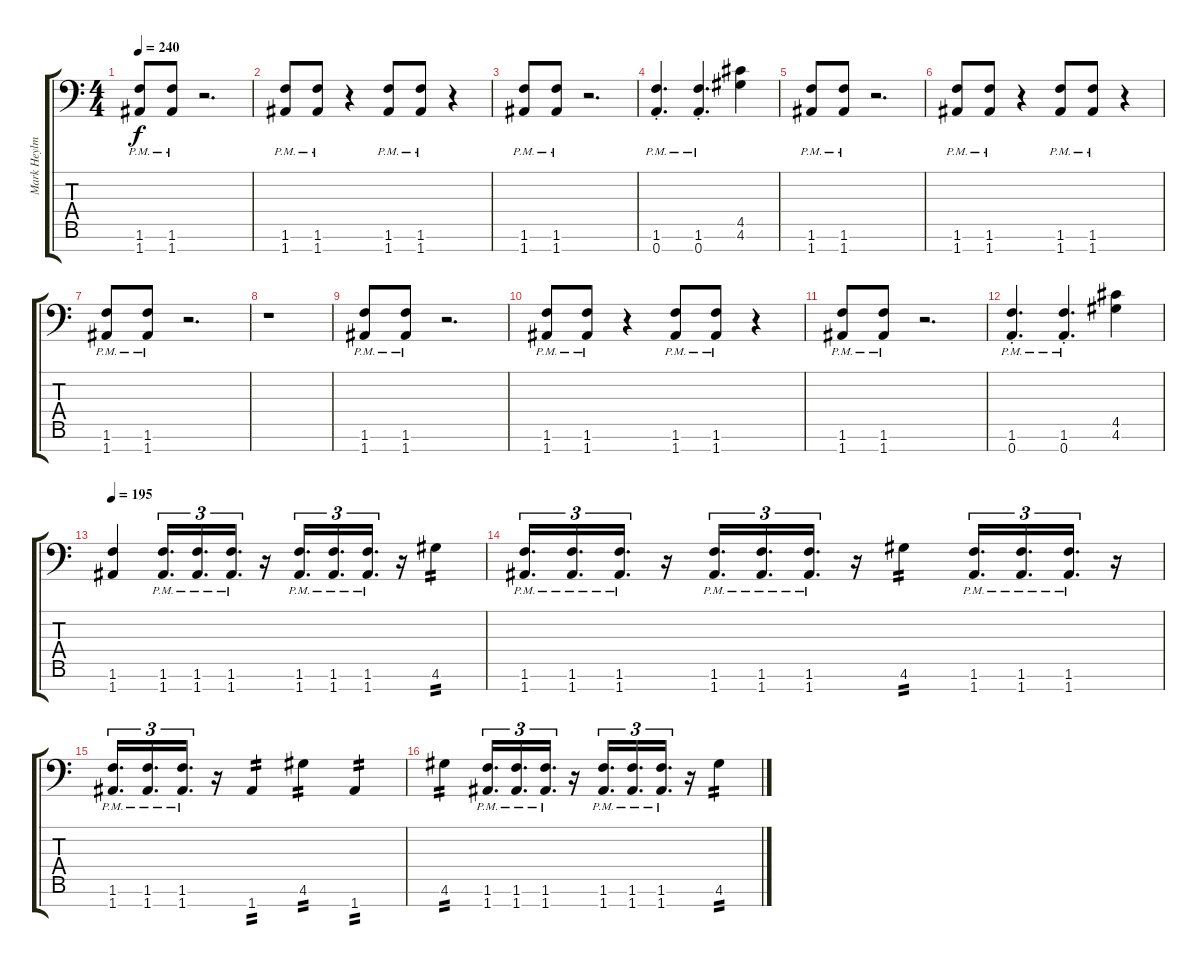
\track ("Mark Heylmun" "Mark Heylm") {instrument distortionguitar}
\staff {score tabs}
\tuning (E4 B3 G3 D3 A2 E2 A1) {hide}
\ts (4 4)
\tempo 240
\clef f4
\ks c
(1.6{pm} 1.7{pm}).8{dy f} (1.6{pm} 1.7{pm}).8 r.2{d} |
(1.6{pm} 1.7{pm}).8 (1.6{pm} 1.7{pm}).8 r.4 (1.6{pm} 1.7{pm}).8 (1.6{pm} 1.7{pm}).8 r.4 |
(1.6{pm} 1.7{pm}).8 (1.6{pm} 1.7{pm}).8 r.2{d} |
(1.6{pm} 0.7{pm st}).4{d} (1.6{pm} 0.7{pm st}).4{d} (4.5 4.6).4 |
(1.6 1.7{pm}).8 (1.6 1.7{pm}).8 r.2{d} |
(1.6{pm} 1.7{pm}).8 (1.6{pm} 1.7{pm}).8 r.4 (1.6{pm} 1.7{pm}).8 (1.6{pm} 1.7{pm}).8 r.4 |
(1.6{pm} 1.7{pm}).8 (1.6{pm} 1.7{pm}).8 r.2{d} |
r.1 |
(1.6{pm} 1.7{pm}).8 (1.6{pm} 1.7{pm}).8 r.2{d} |
(1.6{pm} 1.7{pm}).8 (1.6{pm} 1.7{pm}).8 r.4 (1.6{pm} 1.7{pm}).8 (1.6{pm} 1.7{pm}).8 r.4 |
(1.6{pm} 1.7{pm}).8 (1.6{pm} 1.7{pm}).8 r.2{d} |
(1.6{pm} 0.7{pm st}).4{d} (1.6{pm} 0.7{pm st}).4{d} (4.5 4.6).4 |
\tempo 195
(1.6 1.7).4 (1.6{pm} 1.7{pm}).16{d tu (3 2)} (1.6{pm} 1.7{pm}).16{d tu (3 2)} (1.6{pm} 1.7{pm}).16{d tu (3 2)} r.16 (1.6{pm} 1.7{pm}).16{d tu (3 2)} (1.6{pm} 1.7{pm}).16{d tu (3 2)} (1.6{pm} 1.7{pm}).16{d tu (3 2)} r.16 4.6.4{tp 2} |
(1.6{pm} 1.7{pm}).16{d tu (3 2)} (1.6{pm} 1.7{pm}).16{d tu (3 2)} (1.6{pm} 1.7{pm}).16{d tu (3 2)} r.16 (1.6{pm} 1.7{pm}).16{d tu (3 2)} (1.6{pm} 1.7{pm}).16{d tu (3 2)} (1.6{pm} 1.7{pm}).16{d tu (3 2)} r.16 4.6.4{tp 2} (1.6{pm} 1.7{pm}).16{d tu (3 2)} (1.6{pm} 1.7{pm}).16{d tu (3 2)} (1.6{pm} 1.7{pm}).16{d tu (3 2)} r.16 |
(1.6{pm} 1.7{pm}).16{d tu (3 2)} (1.6{pm} 1.7{pm}).16{d tu (3 2)} (1.6{pm} 1.7{pm}).16{d tu (3 2)} r.16 1.7.4{tp 2} 4.6.4{tp 2} 1.7.4{tp 2} |
4.6.4{tp 2} (1.6{pm} 1.7{pm}).16{d tu (3 2)} (1.6{pm} 1.7{pm}).16{d tu (3 2)} (1.6{pm} 1.7{pm}).16{d tu (3 2)} r.16 (1.6{pm} 1.7{pm}).16{d tu (3 2)} (1.6{pm} 1.7{pm}).16{d tu (3 2)} (1.6{pm} 1.7{pm}).16{d tu (3 2)} r.16 4.6.4{tp 2}
